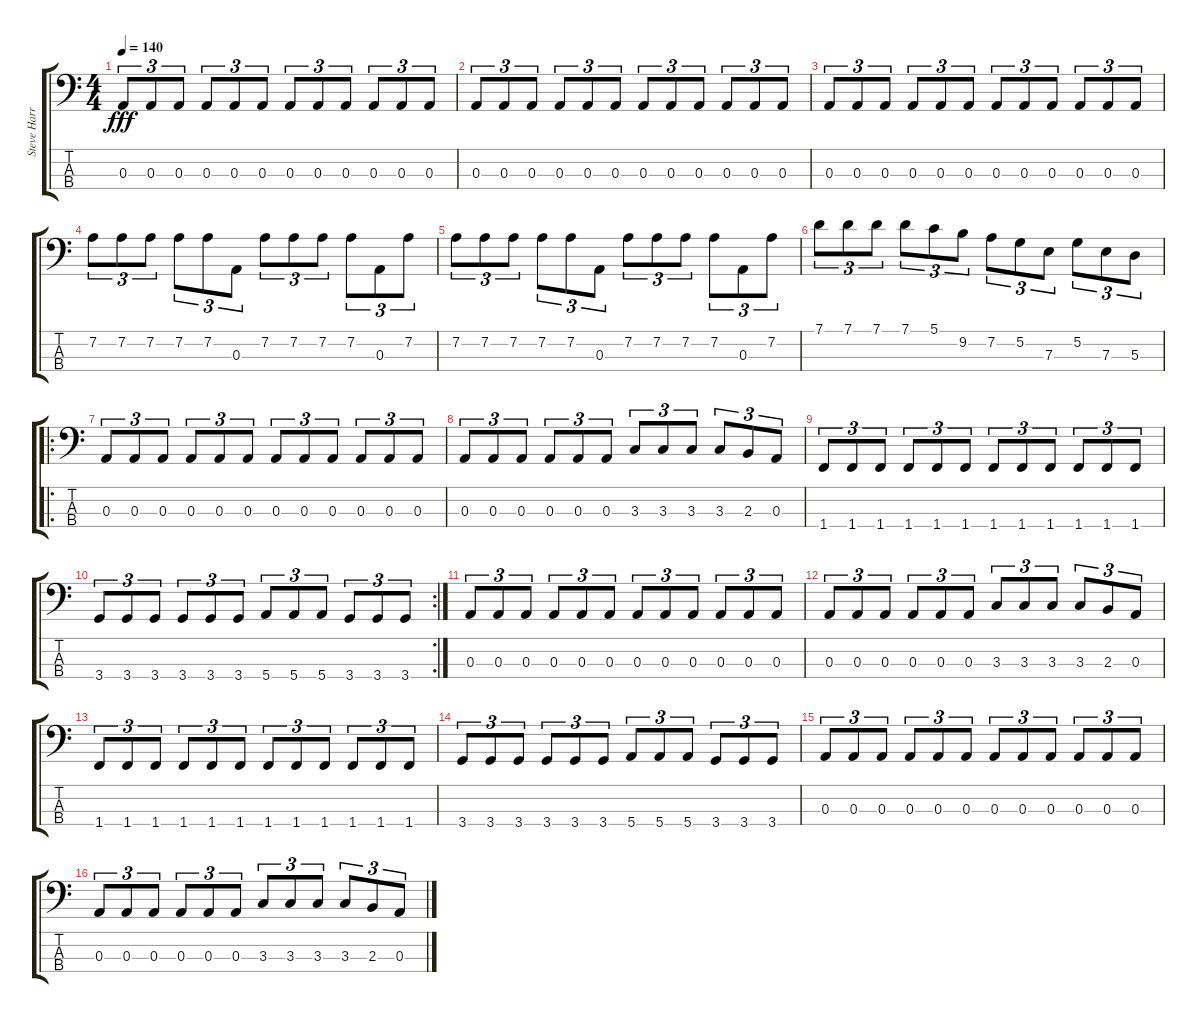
\track ("Steve Harris" "Steve Harr") {instrument electricbasspick}
\staff {score tabs}
\tuning (G2 D2 A1 E1) {hide}
\ts (4 4)
\tempo 140
\clef f4
\ks c
0.3.8{tu (3 2) dy fff} 0.3.8{tu (3 2)} 0.3.8{tu (3 2)} 0.3.8{tu (3 2)} 0.3.8{tu (3 2)} 0.3.8{tu (3 2)} 0.3.8{tu (3 2)} 0.3.8{tu (3 2)} 0.3.8{tu (3 2)} 0.3.8{tu (3 2)} 0.3.8{tu (3 2)} 0.3.8{tu (3 2)} |
0.3.8{tu (3 2)} 0.3.8{tu (3 2)} 0.3.8{tu (3 2)} 0.3.8{tu (3 2)} 0.3.8{tu (3 2)} 0.3.8{tu (3 2)} 0.3.8{tu (3 2)} 0.3.8{tu (3 2)} 0.3.8{tu (3 2)} 0.3.8{tu (3 2)} 0.3.8{tu (3 2)} 0.3.8{tu (3 2)} |
0.3.8{tu (3 2)} 0.3.8{tu (3 2)} 0.3.8{tu (3 2)} 0.3.8{tu (3 2)} 0.3.8{tu (3 2)} 0.3.8{tu (3 2)} 0.3.8{tu (3 2)} 0.3.8{tu (3 2)} 0.3.8{tu (3 2)} 0.3.8{tu (3 2)} 0.3.8{tu (3 2)} 0.3.8{tu (3 2)} |
7.2.8{tu (3 2)} 7.2.8{tu (3 2)} 7.2.8{tu (3 2)} 7.2.8{tu (3 2)} 7.2.8{tu (3 2)} 0.3.8{tu (3 2)} 7.2.8{tu (3 2)} 7.2.8{tu (3 2)} 7.2.8{tu (3 2)} 7.2.8{tu (3 2)} 0.3.8{tu (3 2)} 7.2.8{tu (3 2)} |
7.2.8{tu (3 2)} 7.2.8{tu (3 2)} 7.2.8{tu (3 2)} 7.2.8{tu (3 2)} 7.2.8{tu (3 2)} 0.3.8{tu (3 2)} 7.2.8{tu (3 2)} 7.2.8{tu (3 2)} 7.2.8{tu (3 2)} 7.2.8{tu (3 2)} 0.3.8{tu (3 2)} 7.2.8{tu (3 2)} |
7.1.8{tu (3 2)} 7.1.8{tu (3 2)} 7.1.8{tu (3 2)} 7.1.8{tu (3 2)} 5.1.8{tu (3 2)} 9.2.8{tu (3 2)} 7.2.8{tu (3 2)} 5.2.8{tu (3 2)} 7.3.8{tu (3 2)} 5.2.8{tu (3 2)} 7.3.8{tu (3 2)} 5.3.8{tu (3 2)} |
\ro
0.3.8{tu (3 2)} 0.3.8{tu (3 2)} 0.3.8{tu (3 2)} 0.3.8{tu (3 2)} 0.3.8{tu (3 2)} 0.3.8{tu (3 2)} 0.3.8{tu (3 2)} 0.3.8{tu (3 2)} 0.3.8{tu (3 2)} 0.3.8{tu (3 2)} 0.3.8{tu (3 2)} 0.3.8{tu (3 2)} |
0.3.8{tu (3 2)} 0.3.8{tu (3 2)} 0.3.8{tu (3 2)} 0.3.8{tu (3 2)} 0.3.8{tu (3 2)} 0.3.8{tu (3 2)} 3.3.8{tu (3 2)} 3.3.8{tu (3 2)} 3.3.8{tu (3 2)} 3.3.8{tu (3 2)} 2.3.8{tu (3 2)} 0.3.8{tu (3 2)} |
1.4.8{tu (3 2)} 1.4.8{tu (3 2)} 1.4.8{tu (3 2)} 1.4.8{tu (3 2)} 1.4.8{tu (3 2)} 1.4.8{tu (3 2)} 1.4.8{tu (3 2)} 1.4.8{tu (3 2)} 1.4.8{tu (3 2)} 1.4.8{tu (3 2)} 1.4.8{tu (3 2)} 1.4.8{tu (3 2)} |
\rc 2
3.4.8{tu (3 2)} 3.4.8{tu (3 2)} 3.4.8{tu (3 2)} 3.4.8{tu (3 2)} 3.4.8{tu (3 2)} 3.4.8{tu (3 2)} 5.4.8{tu (3 2)} 5.4.8{tu (3 2)} 5.4.8{tu (3 2)} 3.4.8{tu (3 2)} 3.4.8{tu (3 2)} 3.4.8{tu (3 2)} |
0.3.8{tu (3 2)} 0.3.8{tu (3 2)} 0.3.8{tu (3 2)} 0.3.8{tu (3 2)} 0.3.8{tu (3 2)} 0.3.8{tu (3 2)} 0.3.8{tu (3 2)} 0.3.8{tu (3 2)} 0.3.8{tu (3 2)} 0.3.8{tu (3 2)} 0.3.8{tu (3 2)} 0.3.8{tu (3 2)} |
0.3.8{tu (3 2)} 0.3.8{tu (3 2)} 0.3.8{tu (3 2)} 0.3.8{tu (3 2)} 0.3.8{tu (3 2)} 0.3.8{tu (3 2)} 3.3.8{tu (3 2)} 3.3.8{tu (3 2)} 3.3.8{tu (3 2)} 3.3.8{tu (3 2)} 2.3.8{tu (3 2)} 0.3.8{tu (3 2)} |
1.4.8{tu (3 2)} 1.4.8{tu (3 2)} 1.4.8{tu (3 2)} 1.4.8{tu (3 2)} 1.4.8{tu (3 2)} 1.4.8{tu (3 2)} 1.4.8{tu (3 2)} 1.4.8{tu (3 2)} 1.4.8{tu (3 2)} 1.4.8{tu (3 2)} 1.4.8{tu (3 2)} 1.4.8{tu (3 2)} |
3.4.8{tu (3 2)} 3.4.8{tu (3 2)} 3.4.8{tu (3 2)} 3.4.8{tu (3 2)} 3.4.8{tu (3 2)} 3.4.8{tu (3 2)} 5.4.8{tu (3 2)} 5.4.8{tu (3 2)} 5.4.8{tu (3 2)} 3.4.8{tu (3 2)} 3.4.8{tu (3 2)} 3.4.8{tu (3 2)} |
0.3.8{tu (3 2)} 0.3.8{tu (3 2)} 0.3.8{tu (3 2)} 0.3.8{tu (3 2)} 0.3.8{tu (3 2)} 0.3.8{tu (3 2)} 0.3.8{tu (3 2)} 0.3.8{tu (3 2)} 0.3.8{tu (3 2)} 0.3.8{tu (3 2)} 0.3.8{tu (3 2)} 0.3.8{tu (3 2)} |
0.3.8{tu (3 2)} 0.3.8{tu (3 2)} 0.3.8{tu (3 2)} 0.3.8{tu (3 2)} 0.3.8{tu (3 2)} 0.3.8{tu (3 2)} 3.3.8{tu (3 2)} 3.3.8{tu (3 2)} 3.3.8{tu (3 2)} 3.3.8{tu (3 2)} 2.3.8{tu (3 2)} 0.3.8{tu (3 2)}
